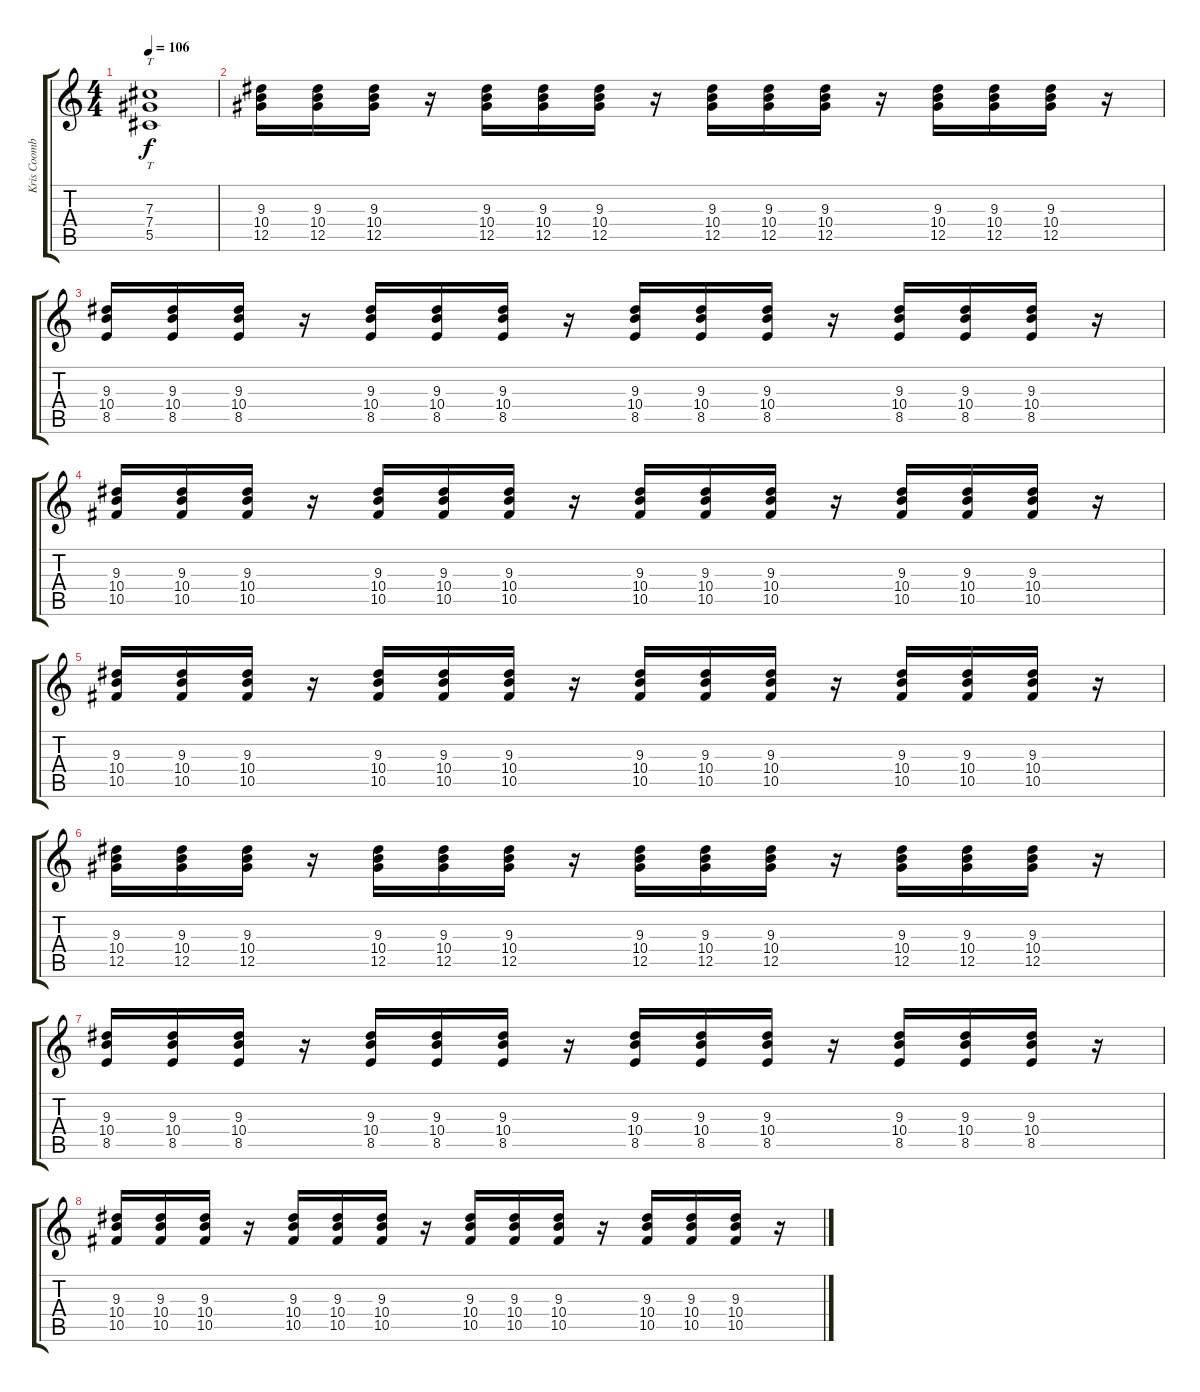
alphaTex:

\track ("Kris Coombs" "Kris Coomb") {instrument distortionguitar}
\staff {score tabs}
\tuning (Eb4 Bb3 Gb3 Db3 Ab2 Db2) {hide}
\ts (4 4)
\tempo 106
\clef g2
\ks c
(7.3 7.4 5.5).1{tt dy f} |
(9.3 10.4 12.5).16 (9.3 10.4 12.5).16 (9.3 10.4 12.5).16 r.16 (9.3 10.4 12.5).16 (9.3 10.4 12.5).16 (9.3 10.4 12.5).16 r.16 (9.3 10.4 12.5).16 (9.3 10.4 12.5).16 (9.3 10.4 12.5).16 r.16 (9.3 10.4 12.5).16 (9.3 10.4 12.5).16 (9.3 10.4 12.5).16 r.16 |
(9.3 10.4 8.5).16 (9.3 10.4 8.5).16 (9.3 10.4 8.5).16 r.16 (9.3 10.4 8.5).16 (9.3 10.4 8.5).16 (9.3 10.4 8.5).16 r.16 (9.3 10.4 8.5).16 (9.3 10.4 8.5).16 (9.3 10.4 8.5).16 r.16 (9.3 10.4 8.5).16 (9.3 10.4 8.5).16 (9.3 10.4 8.5).16 r.16 |
(9.3 10.4 10.5).16 (9.3 10.4 10.5).16 (9.3 10.4 10.5).16 r.16 (9.3 10.4 10.5).16 (9.3 10.4 10.5).16 (9.3 10.4 10.5).16 r.16 (9.3 10.4 10.5).16 (9.3 10.4 10.5).16 (9.3 10.4 10.5).16 r.16 (9.3 10.4 10.5).16 (9.3 10.4 10.5).16 (9.3 10.4 10.5).16 r.16 |
(9.3 10.4 10.5).16 (9.3 10.4 10.5).16 (9.3 10.4 10.5).16 r.16 (9.3 10.4 10.5).16 (9.3 10.4 10.5).16 (9.3 10.4 10.5).16 r.16 (9.3 10.4 10.5).16 (9.3 10.4 10.5).16 (9.3 10.4 10.5).16 r.16 (9.3 10.4 10.5).16 (9.3 10.4 10.5).16 (9.3 10.4 10.5).16 r.16 |
(9.3 10.4 12.5).16 (9.3 10.4 12.5).16 (9.3 10.4 12.5).16 r.16 (9.3 10.4 12.5).16 (9.3 10.4 12.5).16 (9.3 10.4 12.5).16 r.16 (9.3 10.4 12.5).16 (9.3 10.4 12.5).16 (9.3 10.4 12.5).16 r.16 (9.3 10.4 12.5).16 (9.3 10.4 12.5).16 (9.3 10.4 12.5).16 r.16 |
(9.3 10.4 8.5).16 (9.3 10.4 8.5).16 (9.3 10.4 8.5).16 r.16 (9.3 10.4 8.5).16 (9.3 10.4 8.5).16 (9.3 10.4 8.5).16 r.16 (9.3 10.4 8.5).16 (9.3 10.4 8.5).16 (9.3 10.4 8.5).16 r.16 (9.3 10.4 8.5).16 (9.3 10.4 8.5).16 (9.3 10.4 8.5).16 r.16 |
(9.3 10.4 10.5).16 (9.3 10.4 10.5).16 (9.3 10.4 10.5).16 r.16 (9.3 10.4 10.5).16 (9.3 10.4 10.5).16 (9.3 10.4 10.5).16 r.16 (9.3 10.4 10.5).16 (9.3 10.4 10.5).16 (9.3 10.4 10.5).16 r.16 (9.3 10.4 10.5).16 (9.3 10.4 10.5).16 (9.3 10.4 10.5).16 r.16
